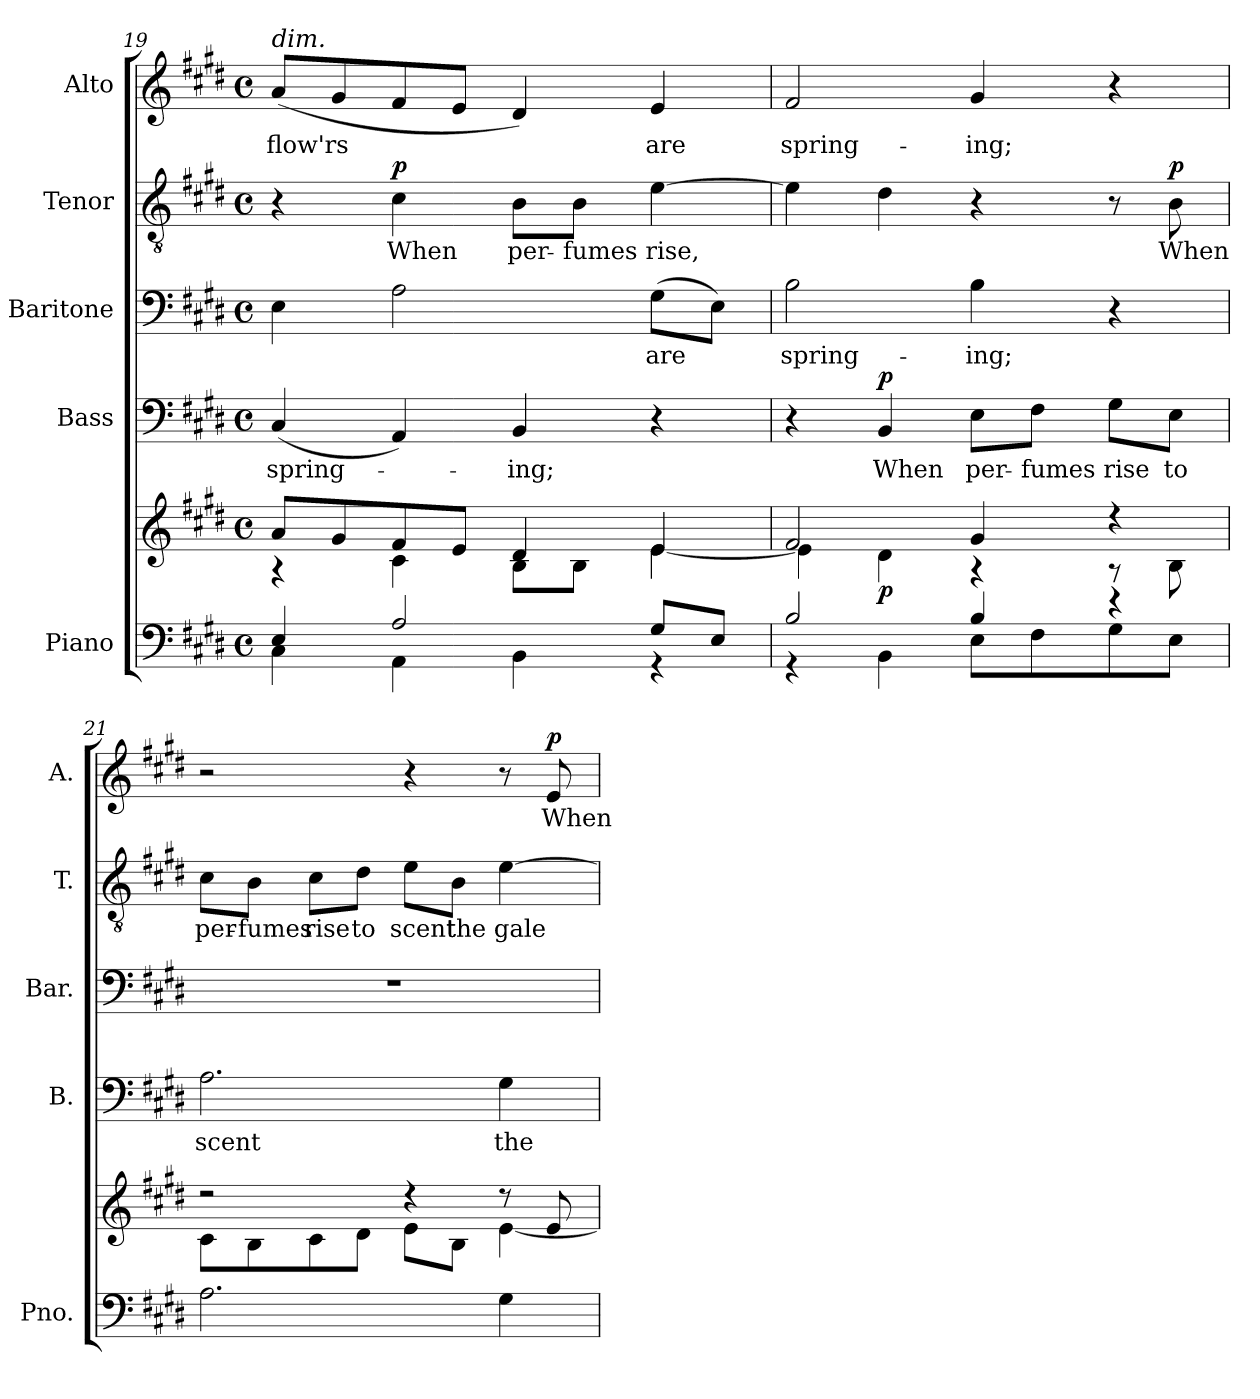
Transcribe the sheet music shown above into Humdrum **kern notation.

**kern	**kern	**dynam	**kern	**text	**dynam	**kern	**text	**kern	**text	**dynam	**kern	**text	**dynam
*part5	*part5	*part5	*part4	*part4	*part4	*part3	*part3	*part2	*part2	*part2	*part1	*part1	*part1
*staff6	*staff5	*staff5/6	*staff4	*staff4	*staff4	*staff3	*staff3	*staff2	*staff2	*staff2	*staff1	*staff1	*staff1
*I"Piano	*	*	*I"Bass	*	*	*I"Baritone	*	*I"Tenor	*	*	*I"Alto	*	*
*I'Pno.	*	*	*I'B.	*	*	*I'Bar.	*	*I'T.	*	*	*I'A.	*	*
*clefF4	*clefG2	*	*clefF4	*	*	*clefF4	*	*clefGv2	*	*	*clefG2	*	*
*	*	*	*	*	*	*	*	*ITrd7c12	*	*	*	*	*
*k[f#c#g#d#]	*k[f#c#g#d#]	*	*k[f#c#g#d#]	*	*	*k[f#c#g#d#]	*	*k[f#c#g#d#]	*	*	*k[f#c#g#d#]	*	*
*E:	*E:	*	*E:	*	*	*E:	*	*E:	*	*	*E:	*	*
*M4/4	*M4/4	*	*M4/4	*	*	*M4/4	*	*M4/4	*	*	*M4/4	*	*
*met(c)	*met(c)	*	*met(c)	*	*	*met(c)	*	*met(c)	*	*	*met(c)	*	*
=19	=19	=19	=19	=19	=19	=19	=19	=19	=19	=19	=19	=19	=19
*^	*^	*	*	*	*	*	*	*	*	*	*	*	*
!	!	!	!	!	!	!LO:LY:b:color=#000000	!	!	!	!	!	!	!	!	!
!	!	!	!	!	!	!	!	!	!	!	!	!	!LO:TX:a:i:t=dim.	!	!
!	!	!	!	!	!	!	!	!	!	!	!	!	!	!LO:LY:b:color=#000000	!
4Ei/	4C#i\	8ai/L	4r	.	(4C#i/	spring-	.	4Ei\	.	4r	.	.	(8ai/L	flow'rs	.
.	.	8g#i/	.	.	.	.	.	.	.	.	.	.	8g#i/	.	.
!	!	!	!	!	!	!	!	!	!	!	!LO:LY:b:color=#000000	!	!	!	!
2Ai/	4AAi\	8f#i/	4c#i\	.	4AAi/)	.	.	2Ai\	.	4C#i\	When	p	8f#i/	.	.
.	.	8ei/J	.	.	.	.	.	.	.	.	.	.	8ei/J	.	.
!	!	!	!	!	!	!LO:LY:b:color=#000000	!	!	!	!	!	!	!	!	!
!	!	!	!	!	!	!	!	!	!	!	!LO:LY:b:color=#000000	!	!	!	!
.	4BBi\	4d#i/	8Bi\L	.	4BBi/	-ing;	.	.	.	8BBi\L	per-	.	4d#i/)	.	.
!	!	!	!	!	!	!	!	!	!	!	!LO:LY:b:color=#000000	!	!	!	!
.	.	.	8Bi\J	.	.	.	.	.	.	8BBi\J	-fumes	.	.	.	.
!	!	!	!	!	!	!	!	!	!LO:LY:b:color=#000000	!	!	!	!	!	!
!	!	!	!	!	!	!	!	!	!	!	!LO:LY:b:color=#000000	!	!	!	!
!	!	!	!	!	!	!	!	!	!	!	!	!	!	!LO:LY:b:color=#000000	!
8G#i/L	4r	4ei/	[4ei\	.	4r	.	.	(8G#i\L	are	[4Ei\	rise,	.	4ei/	are	.
8Ei/J	.	.	.	.	.	.	.	8Ei\J)	.	.	.	.	.	.	.
!!LO:PB:g=z
=20	=20	=20	=20	=20	=20	=20	=20	=20	=20	=20	=20	=20	=20	=20	=20
!	!	!	!	!	!	!	!	!	!LO:LY:b:color=#000000	!	!	!	!	!	!
!	!	!	!	!	!	!	!	!	!	!	!	!	!	!LO:LY:b:color=#000000	!
2Bi/	4r	2f#i/	4ei\]	.	4r	.	.	2Bi\	spring-	4Ei\]	.	.	2f#i/	spring-	.
!	!	!	!	!	!	!LO:LY:b:color=#000000	!	!	!	!	!	!	!	!	!
.	4BBi\	.	4d#i\	p	4BBi/	When	p	.	.	4D#i\	.	.	.	.	.
!	!	!	!	!	!	!LO:LY:b:color=#000000	!	!	!	!	!	!	!	!	!
!	!	!	!	!	!	!	!	!	!LO:LY:b:color=#000000	!	!	!	!	!	!
!	!	!	!	!	!	!	!	!	!	!	!	!	!	!LO:LY:b:color=#000000	!
4Bi/	8Ei\L	4g#i/	4r	.	8Ei\L	per-	.	4Bi\	-ing;	4r	.	.	4g#i/	-ing;	.
!	!	!	!	!	!	!LO:LY:b:color=#000000	!	!	!	!	!	!	!	!	!
.	8F#i\	.	.	.	8F#i\J	-fumes	.	.	.	.	.	.	.	.	.
!	!	!	!	!	!	!LO:LY:b:color=#000000	!	!	!	!	!	!	!	!	!
4r	8G#i\	4r	8r	.	8G#i\L	rise	.	4r	.	8r	.	.	4r	.	.
!	!	!	!	!	!	!LO:LY:b:color=#000000	!	!	!	!	!	!	!	!	!
!	!	!	!	!	!	!	!	!	!	!	!LO:LY:b:color=#000000	!	!	!	!
.	8Ei\J	.	8Bi\	.	8Ei\J	to	.	.	.	8BBi\	When	p	.	.	.
*v	*v	*	*	*	*	*	*	*	*	*	*	*	*	*	*
=21	=21	=21	=21	=21	=21	=21	=21	=21	=21	=21	=21	=21	=21	=21
*^	*	*	*	*	*	*	*	*	*	*	*	*	*	*
!	!	!	!	!	!	!LO:LY:b:color=#000000	!	!	!	!	!	!	!	!	!
*v	*v	*	*	*	*	*	*	*	*	*	*	*	*	*	*
*^	*	*	*	*	*	*	*	*	*	*	*	*	*	*
!	!	!	!	!	!	!	!	!	!	!	!LO:LY:b:color=#000000	!	!	!	!
*v	*v	*	*	*	*	*	*	*	*	*	*	*	*	*	*
2.Ai\	2r	8c#i\L	.	2.Ai\	scent	.	1r	.	8C#i\L	per-	.	2r	.	.
!	!	!	!	!	!	!	!	!	!	!LO:LY:b:color=#000000	!	!	!	!
.	.	8Bi\	.	.	.	.	.	.	8BBi\J	-fumes	.	.	.	.
!	!	!	!	!	!	!	!	!	!	!LO:LY:b:color=#000000	!	!	!	!
.	.	8c#i\	.	.	.	.	.	.	8C#i\L	rise	.	.	.	.
!	!	!	!	!	!	!	!	!	!	!LO:LY:b:color=#000000	!	!	!	!
.	.	8d#i\J	.	.	.	.	.	.	8D#i\J	to	.	.	.	.
!	!	!	!	!	!	!	!	!	!	!LO:LY:b:color=#000000	!	!	!	!
.	4r	8ei\L	.	.	.	.	.	.	8Ei\L	scent	.	4r	.	.
!	!	!	!	!	!	!	!	!	!	!LO:LY:b:color=#000000	!	!	!	!
.	.	8Bi\J	.	.	.	.	.	.	8BBi\J	the	.	.	.	.
!	!	!	!	!	!LO:LY:b:color=#000000	!	!	!	!	!	!	!	!	!
!	!	!	!	!	!	!	!	!	!	!LO:LY:b:color=#000000	!	!	!	!
4G#i\	8r	[4ei\	.	4G#i\	the	.	.	.	[4Ei\	gale	.	8r	.	.
!	!	!	!	!	!	!	!	!	!	!	!	!	!LO:LY:b:color=#000000	!
.	8ei/	.	.	.	.	.	.	.	.	.	.	8ei/	When	p
*	*v	*v	*	*	*	*	*	*	*	*	*	*	*	*
=	=	=	=	=	=	=	=	=	=	=	=	=	=
*-	*-	*-	*-	*-	*-	*-	*-	*-	*-	*-	*-	*-	*-
